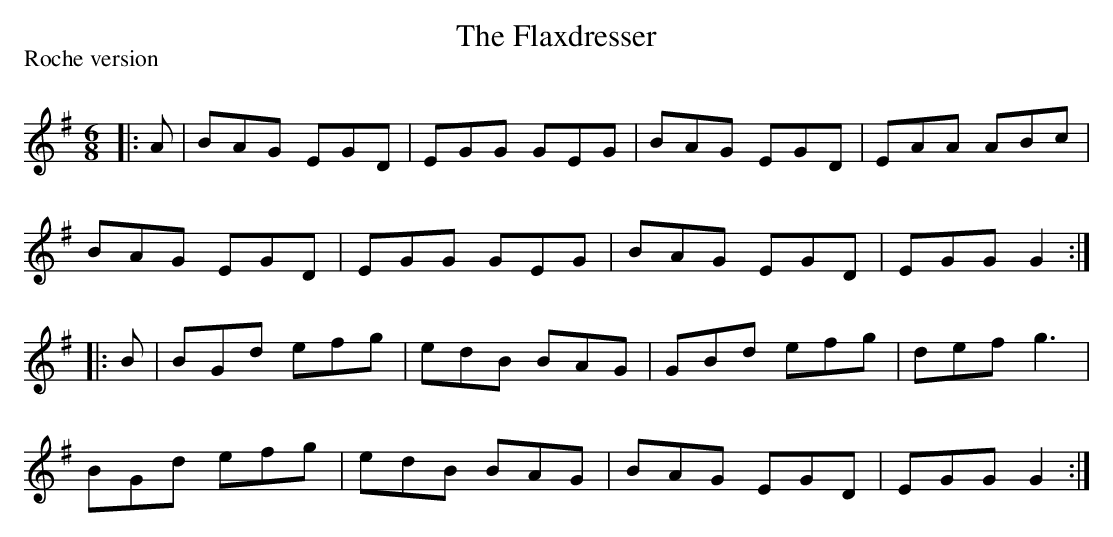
X:1
T: The Flaxdresser
P:Roche version
Q:180
K:G
M:6/8
L:1/16
|:A2|B2A2G2 E2G2D2|E2G2G2 G2E2G2|B2A2G2 E2G2D2|E2A2A2 A2B2c2|
B2A2G2 E2G2D2|E2G2G2 G2E2G2|B2A2G2 E2G2D2|E2G2G2 G4:|
|:B2|B2G2d2 e2f2g2|e2d2B2 B2A2G2|G2B2d2 e2f2g2|d2e2f2 g6|
B2G2d2 e2f2g2|e2d2B2 B2A2G2|B2A2G2 E2G2D2|E2G2G2 G4:|
